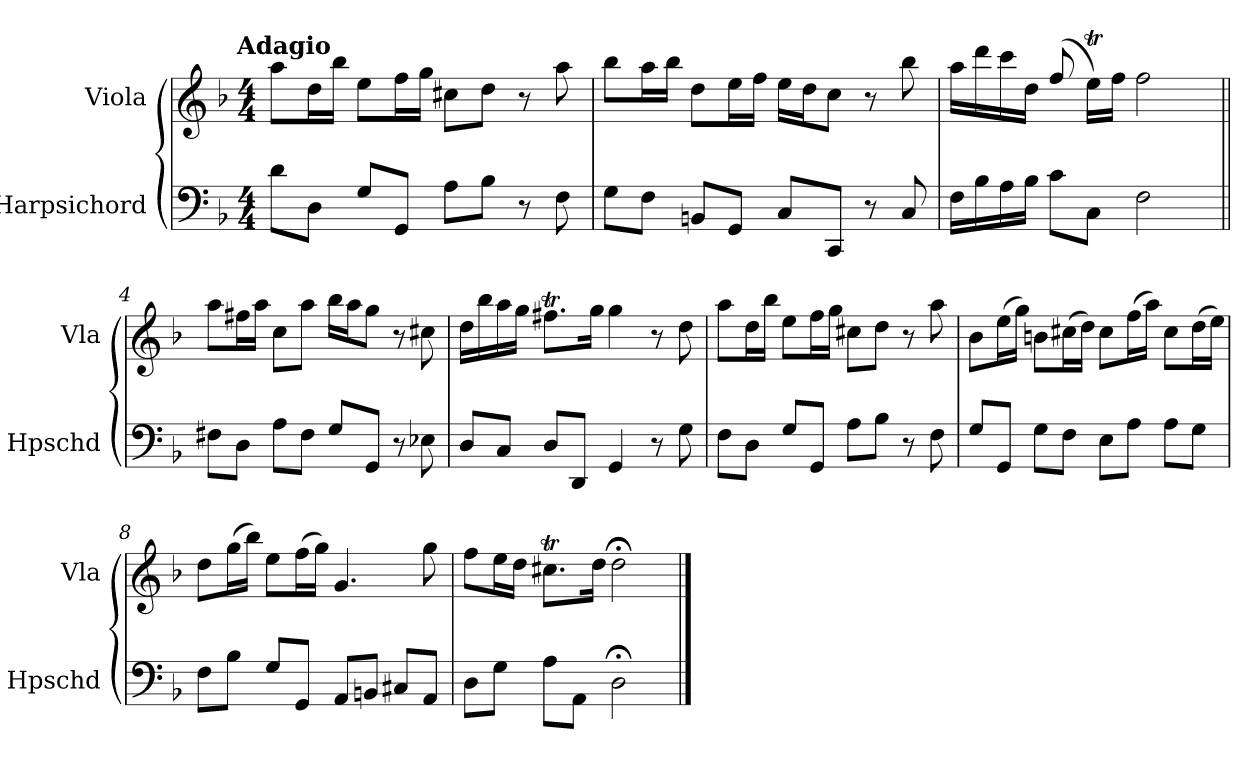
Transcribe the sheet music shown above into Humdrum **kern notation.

**kern	**kern
*part2	*part1
*staff2	*staff1
*I"Harpsichord	*I"Viola
*I'Hpschd	*I'Vla
*clefF4	*clefG2
*k[b-]	*k[b-]
*d:	*d:
!!LO:TX:omd:t=Adagio
*M4/4	*M4/4
*MM56	*MM56
=1	=1
8d\L	8aa\L
8D\J	16dd\L
.	16bb-\JJ
8G/L	8ee\L
8GG/J	16ff\L
.	16gg\JJ
8A\L	8cc#X\L
8B-\J	8dd\J
8r	8r
8F\	8aa\
=2	=2
8G\L	8bb-\L
8F\J	16aa\L
.	16bb-\JJ
8BBn/L	8dd\L
8GG/J	16ee\L
.	16ff\JJ
8C/L	16ee\LL
.	16dd\J
8CC/J	8cc\J
8r	8r
8C/	8bb-\
=3	=3
16F\LL	16aa\LL
16B-\	16ddd\
16A\	16ccc\
16B-\JJ	16dd\JJ
8c\L	(8ff/
8C\J	16eet\LL)
.	16ff\JJ
2F\	2ff\
=4||	=4||
8F#X\L	8aa\L
8D\J	16ff#X\L
.	16aa\JJ
8A\L	8cc\L
8F#\J	8aa\J
8G/L	16bb-\LL
.	16aa\J
8GG/J	8gg\J
8r	8r
8E-X\	8cc#X\
=5	=5
8D/L	16dd\LL
.	16bb-\
8C/J	16aa\
.	16gg\JJ
8D/L	8.ff#Xt\L
8DD/J	.
.	16gg\Jk
4GG/	4gg\
8r	8r
8G\	8dd\
=6	=6
8F\L	8aa\L
8D\J	16dd\L
.	16bb-\JJ
8G/L	8ee\L
8GG/J	16ff\L
.	16gg\JJ
8A\L	8cc#X\L
8B-\J	8dd\J
8r	8r
8F\	8aa\
=7	=7
8G/L	8b-\L
8GG/J	(16ee\L
.	16gg\JJ)
8G\L	8bn\L
8F\J	(16cc#X\L
.	16dd\JJ)
8E\L	8cc#\L
8A\J	(16ff\L
.	16aa\JJ)
8A\L	8cc#\L
8G\J	(16dd\L
.	16ee\JJ)
=8	=8
8F\L	8dd\L
8B-\J	(16gg\L
.	16bb-\JJ)
8G/L	8ee\L
8GG/J	(16ff\L
.	16gg\JJ)
8AA/L	4.g/
8BBn/J	.
8C#X/L	.
8AA/J	8gg\
=9	=9
8D\L	8ff\L
8G\J	16ee\L
.	16dd\JJ
8A\L	8.cc#Xt\L
8AA\J	.
.	16dd\Jk
2D;<\	2dd;<\
==	==
*-	*-
